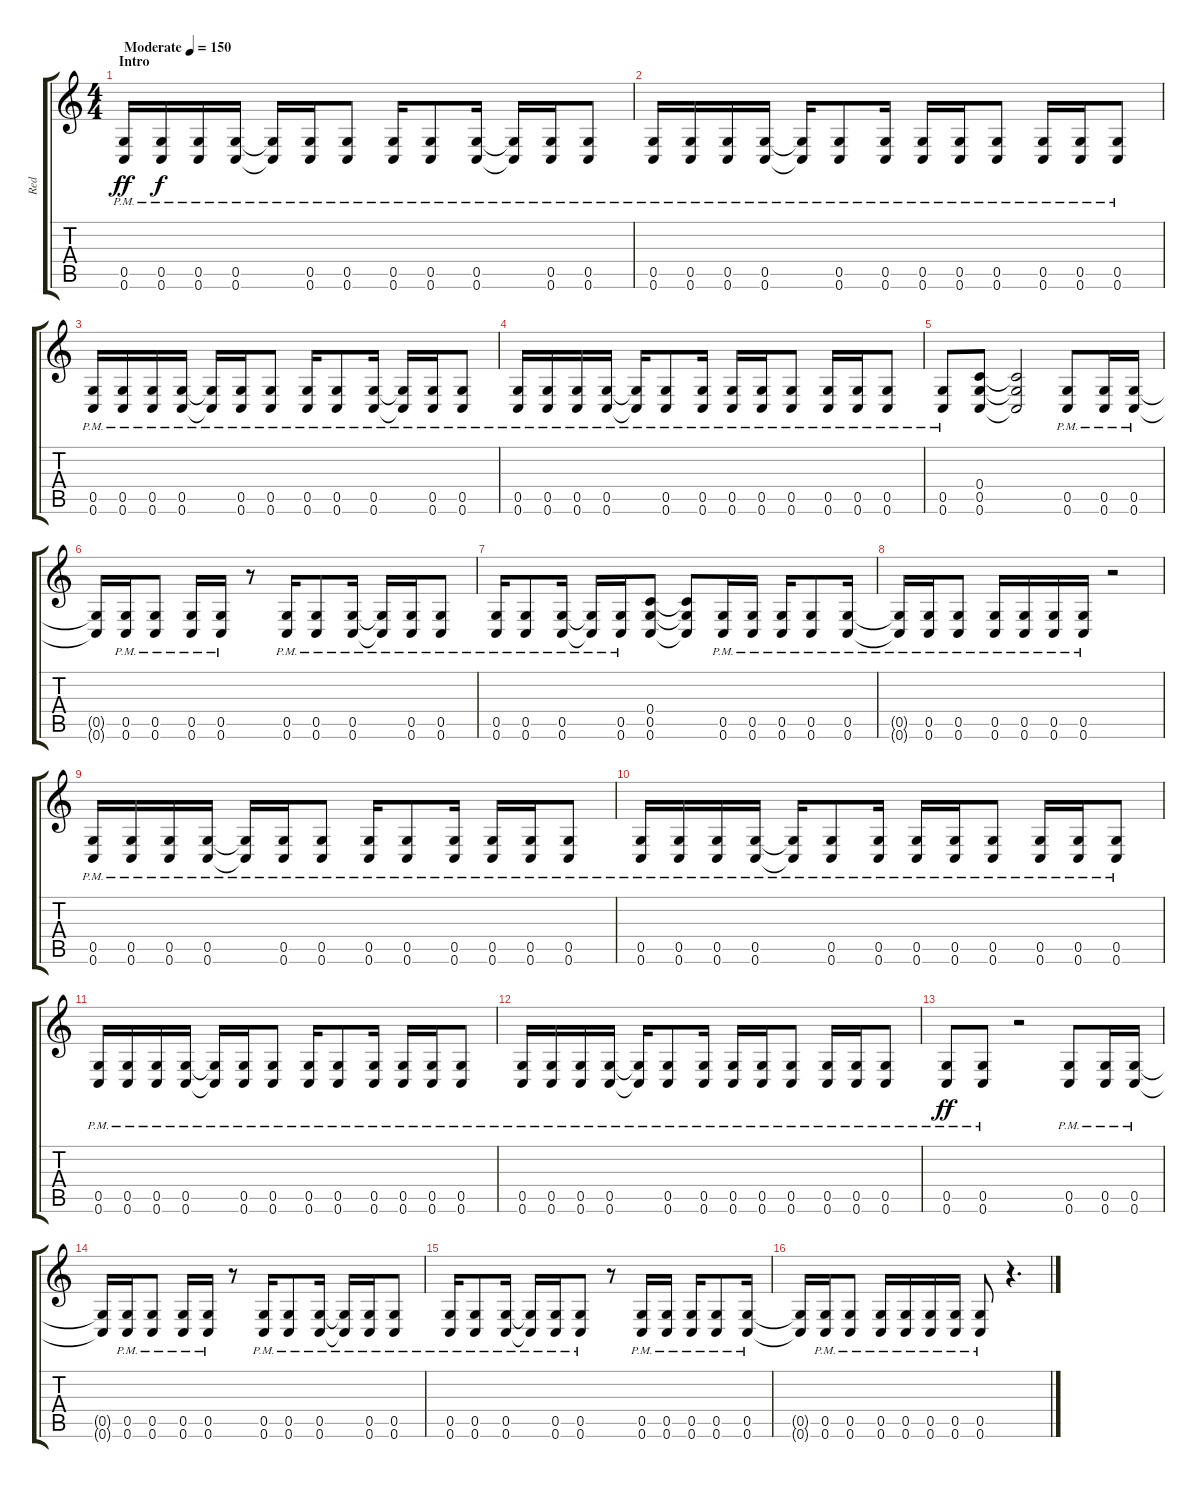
\track ("Red" "Red") {instrument distortionguitar}
\staff {score tabs}
\tuning (D4 A3 F3 C3 G2 C2) {hide}
\ts (4 4)
\section ("" "Intro")
\tempo (150 "Moderate")
\clef g2
\ks c
(0.5{pm} 0.6{pm}).16{dy ff instrument distortionguitar} (0.5{pm} 0.6{pm}).16{dy f} (0.5{pm} 0.6{pm}).16 (0.5{pm} 0.6{pm}).16 (0.5{pm t} 0.6{pm t}).16 (0.5{pm} 0.6{pm}).16 (0.5{pm} 0.6{pm}).8 (0.5{pm} 0.6{pm}).16 (0.5{pm} 0.6{pm}).8 (0.5{pm} 0.6{pm}).16 (0.5{pm t} 0.6{pm t}).16 (0.5{pm} 0.6{pm}).16 (0.5{pm} 0.6{pm}).8 |
(0.5{pm} 0.6{pm}).16 (0.5{pm} 0.6{pm}).16 (0.5{pm} 0.6{pm}).16 (0.5{pm} 0.6{pm}).16 (0.5{pm t} 0.6{pm t}).16 (0.5{pm} 0.6{pm}).8 (0.5{pm} 0.6{pm}).16 (0.5{pm} 0.6{pm}).16 (0.5{pm} 0.6{pm}).16 (0.5{pm} 0.6{pm}).8 (0.5{pm} 0.6{pm}).16 (0.5{pm} 0.6{pm}).16 (0.5{pm} 0.6{pm}).8 |
(0.5{pm} 0.6{pm}).16 (0.5{pm} 0.6{pm}).16 (0.5{pm} 0.6{pm}).16 (0.5{pm} 0.6{pm}).16 (0.5{pm t} 0.6{pm t}).16 (0.5{pm} 0.6{pm}).16 (0.5{pm} 0.6{pm}).8 (0.5{pm} 0.6{pm}).16 (0.5{pm} 0.6{pm}).8 (0.5{pm} 0.6{pm}).16 (0.5{pm t} 0.6{pm t}).16 (0.5{pm} 0.6{pm}).16 (0.5{pm} 0.6{pm}).8 |
(0.5{pm} 0.6{pm}).16 (0.5{pm} 0.6{pm}).16 (0.5{pm} 0.6{pm}).16 (0.5{pm} 0.6{pm}).16 (0.5{pm t} 0.6{pm t}).16 (0.5{pm} 0.6{pm}).8 (0.5{pm} 0.6{pm}).16 (0.5{pm} 0.6{pm}).16 (0.5{pm} 0.6{pm}).16 (0.5{pm} 0.6{pm}).8 (0.5{pm} 0.6{pm}).16 (0.5{pm} 0.6{pm}).16 (0.5{pm} 0.6{pm}).8 |
(0.5{pm} 0.6{pm}).8 (0.4 0.5 0.6).8 (0.4{t} 0.5{t} 0.6{t}).2 (0.5{pm} 0.6{pm}).8 (0.5{pm} 0.6{pm}).16 (0.5{pm} 0.6{pm}).16 |
(0.5{t} 0.6{t}).16 (0.5{pm} 0.6{pm}).16 (0.5{pm} 0.6{pm}).8 (0.5{pm} 0.6{pm}).16 (0.5{pm} 0.6{pm}).16 r.8 (0.5{pm} 0.6{pm}).16 (0.5{pm} 0.6{pm}).8 (0.5{pm} 0.6{pm}).16 (0.5{pm t} 0.6{pm t}).16 (0.5{pm} 0.6{pm}).16 (0.5{pm} 0.6{pm}).8 |
(0.5{pm} 0.6{pm}).16 (0.5{pm} 0.6{pm}).8 (0.5{pm} 0.6{pm}).16 (0.5{pm t} 0.6{pm t}).16 (0.5{pm} 0.6{pm}).16 (0.4 0.5 0.6).8 (0.4{t} 0.5{t} 0.6{t}).8 (0.5{pm} 0.6{pm}).16 (0.5{pm} 0.6{pm}).16 (0.5{pm} 0.6{pm}).16 (0.5{pm} 0.6{pm}).8 (0.5{pm} 0.6{pm}).16 |
(0.5{pm t} 0.6{pm t}).16 (0.5{pm} 0.6{pm}).16 (0.5{pm} 0.6{pm}).8 (0.5{pm} 0.6{pm}).16 (0.5{pm} 0.6{pm}).16 (0.5{pm} 0.6{pm}).16 (0.5{pm} 0.6{pm}).16 r.2 |
(0.5{pm} 0.6{pm}).16 (0.5{pm} 0.6{pm}).16 (0.5{pm} 0.6{pm}).16 (0.5{pm} 0.6{pm}).16 (0.5{pm t} 0.6{pm t}).16 (0.5{pm} 0.6{pm}).16 (0.5{pm} 0.6{pm}).8 (0.5{pm} 0.6{pm}).16 (0.5{pm} 0.6{pm}).8 (0.5{pm} 0.6{pm}).16 (0.5{pm} 0.6{pm}).16 (0.5{pm} 0.6{pm}).16 (0.5{pm} 0.6{pm}).8 |
(0.5{pm} 0.6{pm}).16 (0.5{pm} 0.6{pm}).16 (0.5{pm} 0.6{pm}).16 (0.5{pm} 0.6{pm}).16 (0.5{pm t} 0.6{pm t}).16 (0.5{pm} 0.6{pm}).8 (0.5{pm} 0.6{pm}).16 (0.5{pm} 0.6{pm}).16 (0.5{pm} 0.6{pm}).16 (0.5{pm} 0.6{pm}).8 (0.5{pm} 0.6{pm}).16 (0.5{pm} 0.6{pm}).16 (0.5{pm} 0.6{pm}).8 |
(0.5{pm} 0.6{pm}).16 (0.5{pm} 0.6{pm}).16 (0.5{pm} 0.6{pm}).16 (0.5{pm} 0.6{pm}).16 (0.5{pm t} 0.6{pm t}).16 (0.5{pm} 0.6{pm}).16 (0.5{pm} 0.6{pm}).8 (0.5{pm} 0.6{pm}).16 (0.5{pm} 0.6{pm}).8 (0.5{pm} 0.6{pm}).16 (0.5{pm} 0.6{pm}).16 (0.5{pm} 0.6{pm}).16 (0.5{pm} 0.6{pm}).8 |
(0.5{pm} 0.6{pm}).16 (0.5{pm} 0.6{pm}).16 (0.5{pm} 0.6{pm}).16 (0.5{pm} 0.6{pm}).16 (0.5{pm t} 0.6{pm t}).16 (0.5{pm} 0.6{pm}).8 (0.5{pm} 0.6{pm}).16 (0.5{pm} 0.6{pm}).16 (0.5{pm} 0.6{pm}).16 (0.5{pm} 0.6{pm}).8 (0.5{pm} 0.6{pm}).16 (0.5{pm} 0.6{pm}).16 (0.5{pm} 0.6{pm}).8 |
(0.5{pm} 0.6{pm}).8{dy ff} (0.5{pm} 0.6{pm}).8 r.2 (0.5{pm} 0.6{pm}).8 (0.5{pm} 0.6{pm}).16 (0.5{pm} 0.6{pm}).16 |
(0.5{t} 0.6{t}).16 (0.5{pm} 0.6{pm}).16 (0.5{pm} 0.6{pm}).8 (0.5{pm} 0.6{pm}).16 (0.5{pm} 0.6{pm}).16 r.8 (0.5{pm} 0.6{pm}).16 (0.5{pm} 0.6{pm}).8 (0.5{pm} 0.6{pm}).16 (0.5{pm t} 0.6{pm t}).16 (0.5{pm} 0.6{pm}).16 (0.5{pm} 0.6{pm}).8 |
(0.5{pm} 0.6{pm}).16 (0.5{pm} 0.6{pm}).8 (0.5{pm} 0.6{pm}).16 (0.5{pm t} 0.6{pm t}).16 (0.5{pm} 0.6{pm}).16 (0.5{pm} 0.6{pm}).8 r.8 (0.5{pm} 0.6{pm}).16 (0.5{pm} 0.6{pm}).16 (0.5{pm} 0.6{pm}).16 (0.5{pm} 0.6{pm}).8 (0.5{pm} 0.6{pm}).16 |
(0.5{t} 0.6{t}).16 (0.5{pm} 0.6{pm}).16 (0.5{pm} 0.6{pm}).8 (0.5{pm} 0.6{pm}).16 (0.5{pm} 0.6{pm}).16 (0.5{pm} 0.6{pm}).16 (0.5{pm} 0.6{pm}).16 (0.5{pm} 0.6{pm}).8 r.4{d}
